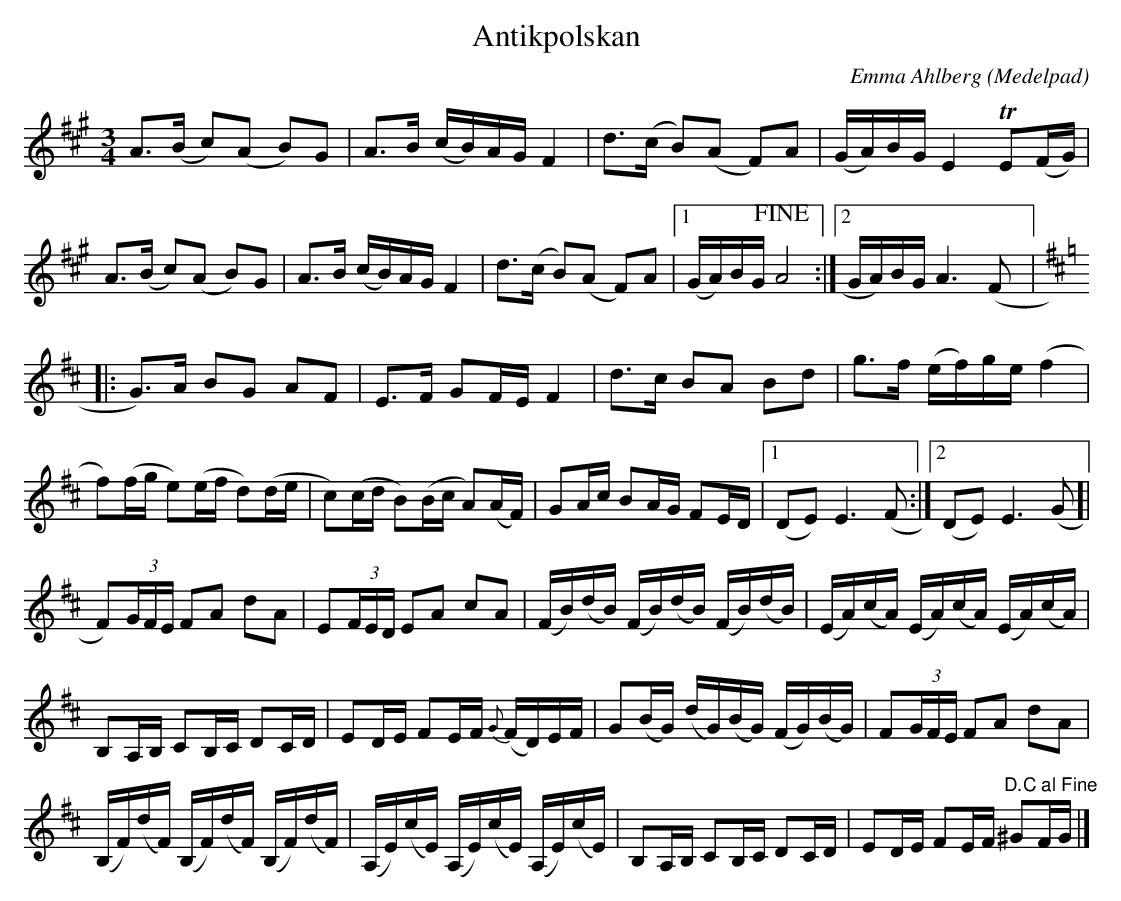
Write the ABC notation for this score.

X:1
T:Antikpolskan
C:Emma Ahlberg
O:Medelpad
L:1/16
M:3/4
K:A
V:1
A3(B c2)(A2 B2)G2 | A3B (cB)AG F4 | d3(c B2)(A2 F2)A2 | (GA)BG E4 !trill!E2(FG) |
A3(B c2)(A2 B2)G2 | A3B (cB)AG F4 | d3(c B2)(A2 F2)A2 |1 (GA)BG !fine! A8 :|2 GA)BG A6 (F2 |: [K:D]
G3)A B2G2 A2F2 | E3F G2FE F4 | d3c B2A2 B2d2 | g3f (ef)ge (f4 |
f2)(fg e2)(ef d2)(de | c2)(cd B2)(Bc A2)(AF) | G2Ac B2AG F2ED |1 (D2E2) E6 (F2 :|2 (D2E2) E6 (G2 [|
F2)(3GFE F2A2 d2A2 | E2(3FED E2A2 c2A2 | (FB)(dB) (FB)(dB) (FB)(dB) | (EA)(cA) (EA)(cA) (EA)(cA) |
B,2A,B, C2B,C D2CD | E2DE F2EF {G}(FD)EF | G2(BG) (dG)(BG) (FG)(BG) | F2(3GFE F2A2 d2A2 |
(B,F)(dF) (B,F)(dF) (B,F)(dF) | (A,E)(cE) (A,E)(cE) (A,E)(cE) | B,2A,B, C2B,C D2CD | E2DE F2EF "^D.C al Fine" ^G2FG |]
